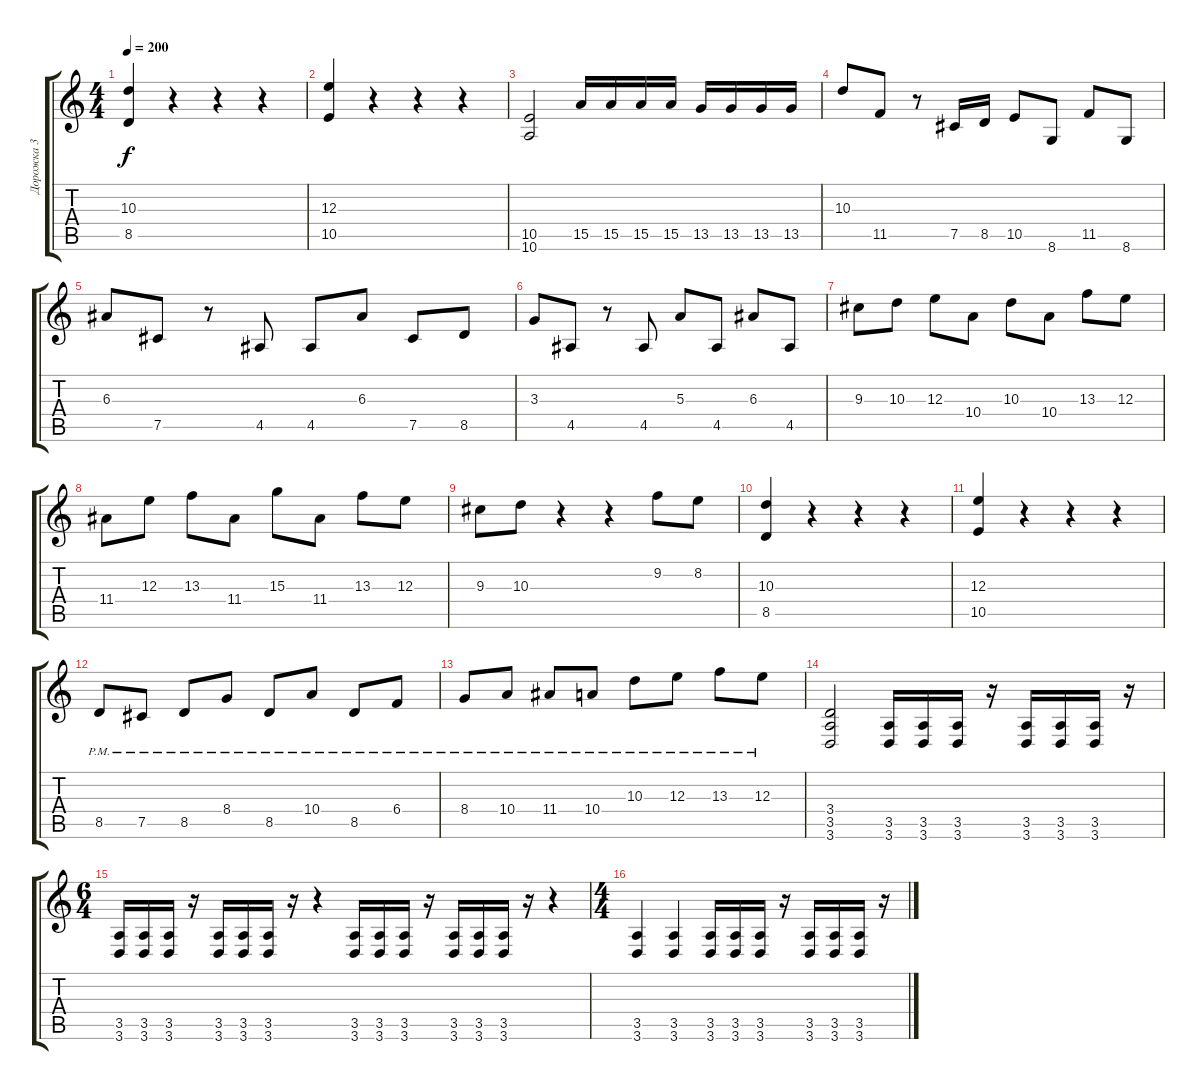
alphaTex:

\track ("Дорожка 3" "Дорожка 3") {instrument overdrivenguitar}
\staff {score tabs}
\tuning (Db4 Ab3 E3 B2 Gb2 B1) {hide}
\ts (4 4)
\tempo 200
\clef g2
\ks c
(10.3 8.5).4{dy f} r.4 r.4 r.4 |
(12.3 10.5).4 r.4 r.4 r.4 |
(10.5 10.6).2 15.5.16 15.5.16 15.5.16 15.5.16 13.5.16 13.5.16 13.5.16 13.5.16 |
10.3.8 11.5.8 r.8 7.5.16 8.5.16 10.5.8 8.6.8 11.5.8 8.6.8 |
6.3.8 7.5.8 r.8 4.5.8 4.5.8 6.3.8 7.5.8 8.5.8 |
3.3.8 4.5.8 r.8 4.5.8 5.3.8 4.5.8 6.3.8 4.5.8 |
9.3.8 10.3.8 12.3.8 10.4.8 10.3.8 10.4.8 13.3.8 12.3.8 |
11.4.8 12.3.8 13.3.8 11.4.8 15.3.8 11.4.8 13.3.8 12.3.8 |
9.3.8 10.3.8 r.4 r.4 9.2.8 8.2.8 |
(10.3 8.5).4 r.4 r.4 r.4 |
(12.3 10.5).4 r.4 r.4 r.4 |
8.5{pm}.8 7.5{pm}.8 8.5{pm}.8 8.4{pm}.8 8.5{pm}.8 10.4{pm}.8 8.5{pm}.8 6.4{pm}.8 |
8.4{pm}.8 10.4{pm}.8 11.4{pm}.8 10.4{pm}.8 10.3{pm}.8 12.3{pm}.8 13.3{pm}.8 12.3{pm}.8 |
(3.4 3.5 3.6).2 (3.5 3.6).16 (3.5 3.6).16 (3.5 3.6).16 r.16 (3.5 3.6).16 (3.5 3.6).16 (3.5 3.6).16 r.16 |
\ts (6 4)
(3.5 3.6).16 (3.5 3.6).16 (3.5 3.6).16 r.16 (3.5 3.6).16 (3.5 3.6).16 (3.5 3.6).16 r.16 r.4 (3.5 3.6).16 (3.5 3.6).16 (3.5 3.6).16 r.16 (3.5 3.6).16 (3.5 3.6).16 (3.5 3.6).16 r.16 r.4 |
\ts (4 4)
(3.5 3.6).4 (3.5 3.6).4 (3.5 3.6).16 (3.5 3.6).16 (3.5 3.6).16 r.16 (3.5 3.6).16 (3.5 3.6).16 (3.5 3.6).16 r.16
